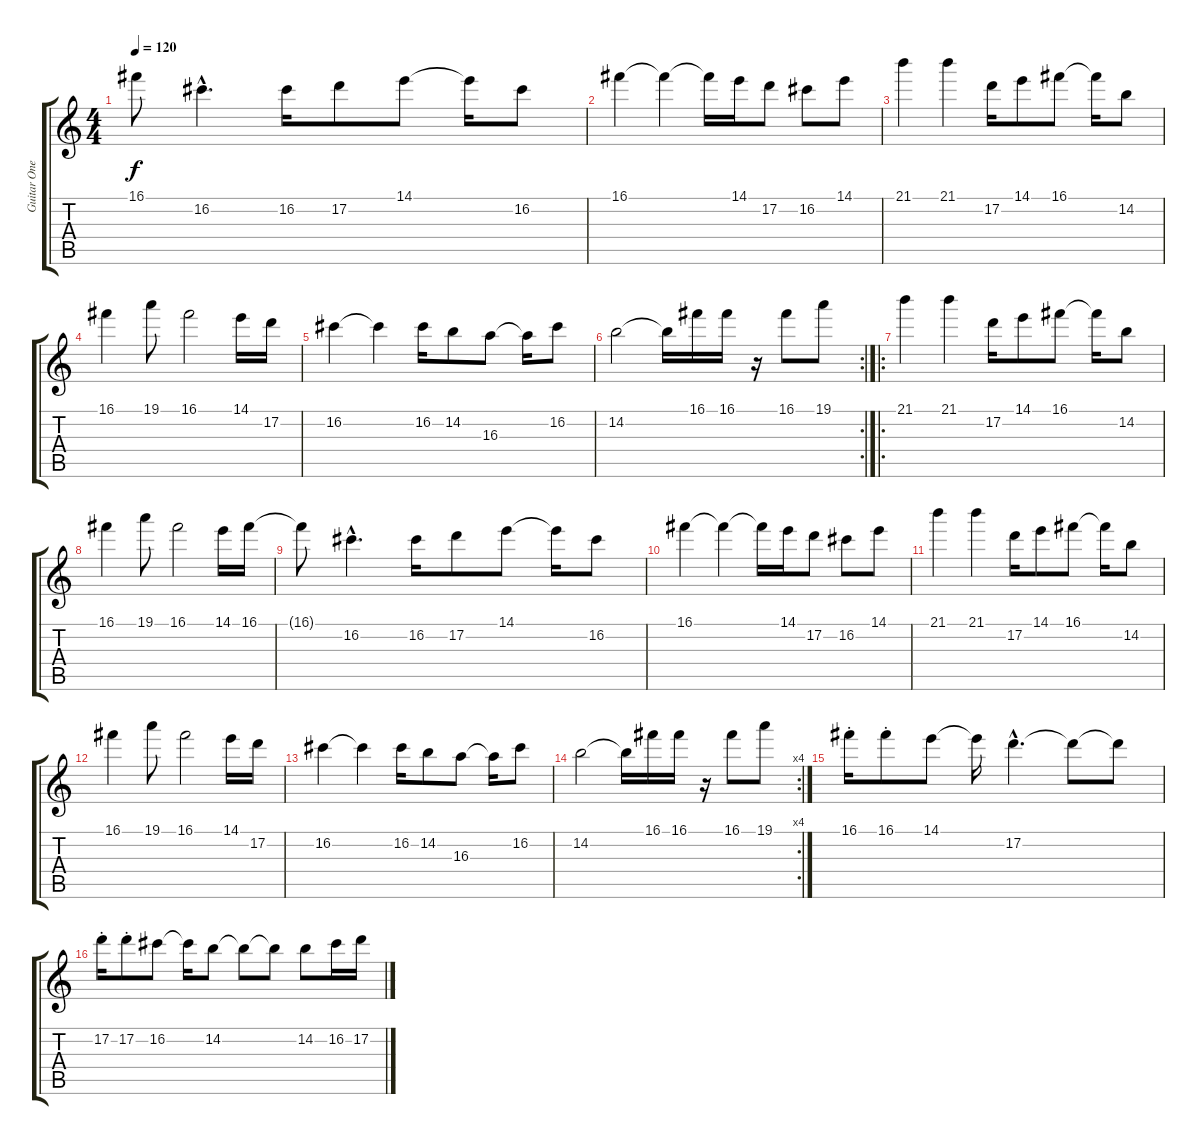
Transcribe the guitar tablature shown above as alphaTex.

\track ("Guitar One" "Guitar One") {instrument distortionguitar}
\staff {score tabs}
\tuning (D4 A3 F3 C3 G2 D2) {hide}
\ts (4 4)
\tempo 120
\clef g2
\ks c
16.1{t}.8{dy f} 16.2{hac}.4{d} 16.2.16 17.2.8 14.1.8 14.1{t}.16 16.2.8 |
16.1.4 16.1{t}.4 16.1{t}.16 14.1.16 17.2.8 16.2.8 14.1.8 |
21.1.4 21.1.4{volume 10} 17.2.16{volume 13} 14.1.8 16.1.8 16.1{t}.16 14.2.8 |
16.1.4 19.1.8 16.1.2 14.1.16 17.2.16 |
16.2.4 16.2{t}.4 16.2.16 14.2.8 16.3.8 16.3{t}.16 16.2.8 |
\rc 2
14.2.2 14.2{t}.16 16.1.16 16.1.16 r.16 16.1.8 19.1.8 |
\ro
21.1.4 21.1.4{volume 10} 17.2.16{volume 13} 14.1.8 16.1.8 16.1{t}.16 14.2.8 |
16.1.4 19.1.8 16.1.2 14.1.16 16.1.16 |
16.1{t}.8 16.2{hac}.4{d} 16.2.16 17.2.8 14.1.8 14.1{t}.16 16.2.8 |
16.1.4 16.1{t}.4 16.1{t}.16 14.1.16 17.2.8 16.2.8 14.1.8 |
21.1.4 21.1.4{volume 10} 17.2.16{volume 13} 14.1.8 16.1.8 16.1{t}.16 14.2.8 |
16.1.4 19.1.8 16.1.2 14.1.16 17.2.16 |
16.2.4 16.2{t}.4 16.2.16 14.2.8 16.3.8 16.3{t}.16 16.2.8 |
\rc 4
14.2.2 14.2{t}.16 16.1.16 16.1.16 r.16 16.1.8 19.1.8 |
16.1{st}.16 16.1{st}.8 14.1.8 14.1{t}.16 17.2{hac}.4{d} 17.2{t}.8 17.2{t}.8 |
17.2{st}.16 17.2{st}.8 16.2.8 16.2{t}.16 14.2.8 14.2{t}.8 14.2{t}.8 14.2.8 16.2.16 17.2.16
